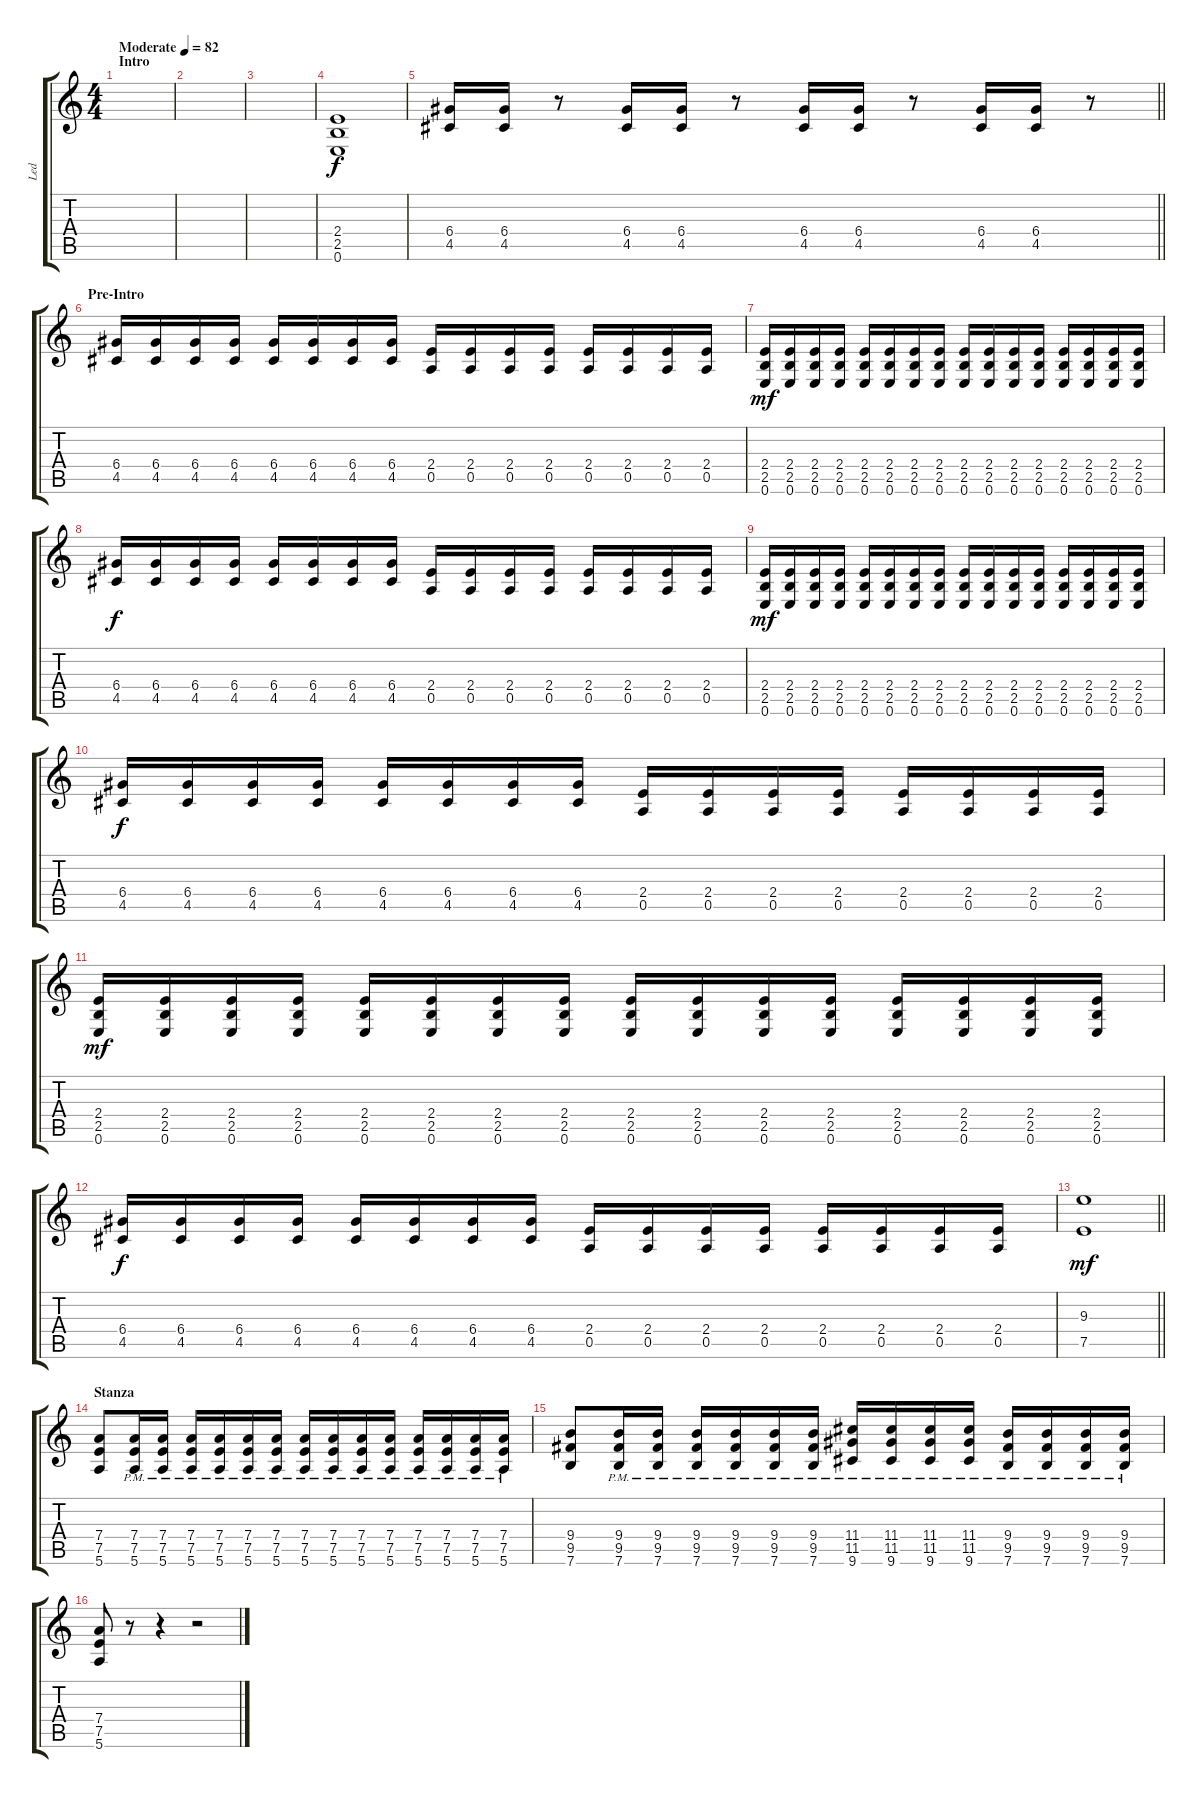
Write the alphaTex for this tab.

\track ("Led" "Led") {instrument overdrivenguitar}
\staff {score tabs}
\tuning (E4 B3 G3 D3 A2 E2) {hide}
\ts (4 4)
\section ("" "Intro")
\tempo (82 "Moderate")
\clef g2
\ks c
|
|
|
(2.4 2.5 0.6).1 |
\barLineRight lightlight
(6.4 4.5).16 (6.4 4.5).16 r.8 (6.4 4.5).16 (6.4 4.5).16 r.8 (6.4 4.5).16 (6.4 4.5).16 r.8 (6.4 4.5).16 (6.4 4.5).16 r.8 |
\section ("" "Pre-Intro")
(6.4 4.5).16 (6.4 4.5).16 (6.4 4.5).16 (6.4 4.5).16 (6.4 4.5).16 (6.4 4.5).16 (6.4 4.5).16 (6.4 4.5).16 (2.4 0.5).16 (2.4 0.5).16 (2.4 0.5).16 (2.4 0.5).16 (2.4 0.5).16 (2.4 0.5).16 (2.4 0.5).16 (2.4 0.5).16 |
(2.4 2.5 0.6).16{dy mf} (2.4 2.5 0.6).16 (2.4 2.5 0.6).16 (2.4 2.5 0.6).16 (2.4 2.5 0.6).16 (2.4 2.5 0.6).16 (2.4 2.5 0.6).16 (2.4 2.5 0.6).16 (2.4 2.5 0.6).16 (2.4 2.5 0.6).16 (2.4 2.5 0.6).16 (2.4 2.5 0.6).16 (2.4 2.5 0.6).16 (2.4 2.5 0.6).16 (2.4 2.5 0.6).16 (2.4 2.5 0.6).16 |
(6.4 4.5).16{dy f} (6.4 4.5).16 (6.4 4.5).16 (6.4 4.5).16 (6.4 4.5).16 (6.4 4.5).16 (6.4 4.5).16 (6.4 4.5).16 (2.4 0.5).16 (2.4 0.5).16 (2.4 0.5).16 (2.4 0.5).16 (2.4 0.5).16 (2.4 0.5).16 (2.4 0.5).16 (2.4 0.5).16 |
(2.4 2.5 0.6).16{dy mf} (2.4 2.5 0.6).16 (2.4 2.5 0.6).16 (2.4 2.5 0.6).16 (2.4 2.5 0.6).16 (2.4 2.5 0.6).16 (2.4 2.5 0.6).16 (2.4 2.5 0.6).16 (2.4 2.5 0.6).16 (2.4 2.5 0.6).16 (2.4 2.5 0.6).16 (2.4 2.5 0.6).16 (2.4 2.5 0.6).16 (2.4 2.5 0.6).16 (2.4 2.5 0.6).16 (2.4 2.5 0.6).16 |
(6.4 4.5).16{dy f} (6.4 4.5).16 (6.4 4.5).16 (6.4 4.5).16 (6.4 4.5).16 (6.4 4.5).16 (6.4 4.5).16 (6.4 4.5).16 (2.4 0.5).16 (2.4 0.5).16 (2.4 0.5).16 (2.4 0.5).16 (2.4 0.5).16 (2.4 0.5).16 (2.4 0.5).16 (2.4 0.5).16 |
(2.4 2.5 0.6).16{dy mf} (2.4 2.5 0.6).16 (2.4 2.5 0.6).16 (2.4 2.5 0.6).16 (2.4 2.5 0.6).16 (2.4 2.5 0.6).16 (2.4 2.5 0.6).16 (2.4 2.5 0.6).16 (2.4 2.5 0.6).16 (2.4 2.5 0.6).16 (2.4 2.5 0.6).16 (2.4 2.5 0.6).16 (2.4 2.5 0.6).16 (2.4 2.5 0.6).16 (2.4 2.5 0.6).16 (2.4 2.5 0.6).16 |
(6.4 4.5).16{dy f} (6.4 4.5).16 (6.4 4.5).16 (6.4 4.5).16 (6.4 4.5).16 (6.4 4.5).16 (6.4 4.5).16 (6.4 4.5).16 (2.4 0.5).16 (2.4 0.5).16 (2.4 0.5).16 (2.4 0.5).16 (2.4 0.5).16 (2.4 0.5).16 (2.4 0.5).16 (2.4 0.5).16 |
\barLineRight lightlight
(9.3 7.5).1{dy mf} |
\section ("" "Stanza")
(7.4 7.5 5.6).8 (7.4{pm} 7.5{pm} 5.6{pm}).16 (7.4{pm} 7.5{pm} 5.6{pm}).16 (7.4{pm} 7.5{pm} 5.6{pm}).16 (7.4{pm} 7.5{pm} 5.6{pm}).16 (7.4{pm} 7.5{pm} 5.6{pm}).16 (7.4{pm} 7.5{pm} 5.6{pm}).16 (7.4{pm} 7.5{pm} 5.6{pm}).16 (7.4{pm} 7.5{pm} 5.6{pm}).16 (7.4{pm} 7.5{pm} 5.6{pm}).16 (7.4{pm} 7.5{pm} 5.6{pm}).16 (7.4{pm} 7.5{pm} 5.6{pm}).16 (7.4{pm} 7.5{pm} 5.6{pm}).16 (7.4{pm} 7.5{pm} 5.6{pm}).16 (7.4{pm} 7.5{pm} 5.6{pm}).16 |
(9.4 9.5 7.6).8 (9.4{pm} 9.5{pm} 7.6{pm}).16 (9.4{pm} 9.5{pm} 7.6{pm}).16 (9.4{pm} 9.5{pm} 7.6{pm}).16 (9.4{pm} 9.5{pm} 7.6{pm}).16 (9.4{pm} 9.5{pm} 7.6{pm}).16 (9.4{pm} 9.5{pm} 7.6{pm}).16 (11.4{pm} 11.5{pm} 9.6{pm}).16 (11.4{pm} 11.5{pm} 9.6{pm}).16 (11.4{pm} 11.5{pm} 9.6{pm}).16 (11.4{pm} 11.5{pm} 9.6{pm}).16 (9.4{pm} 9.5{pm} 7.6{pm}).16 (9.4{pm} 9.5{pm} 7.6{pm}).16 (9.4{pm} 9.5{pm} 7.6{pm}).16 (9.4{pm} 9.5{pm} 7.6{pm}).16 |
(7.4 7.5 5.6).8 r.8 r.4 r.2
